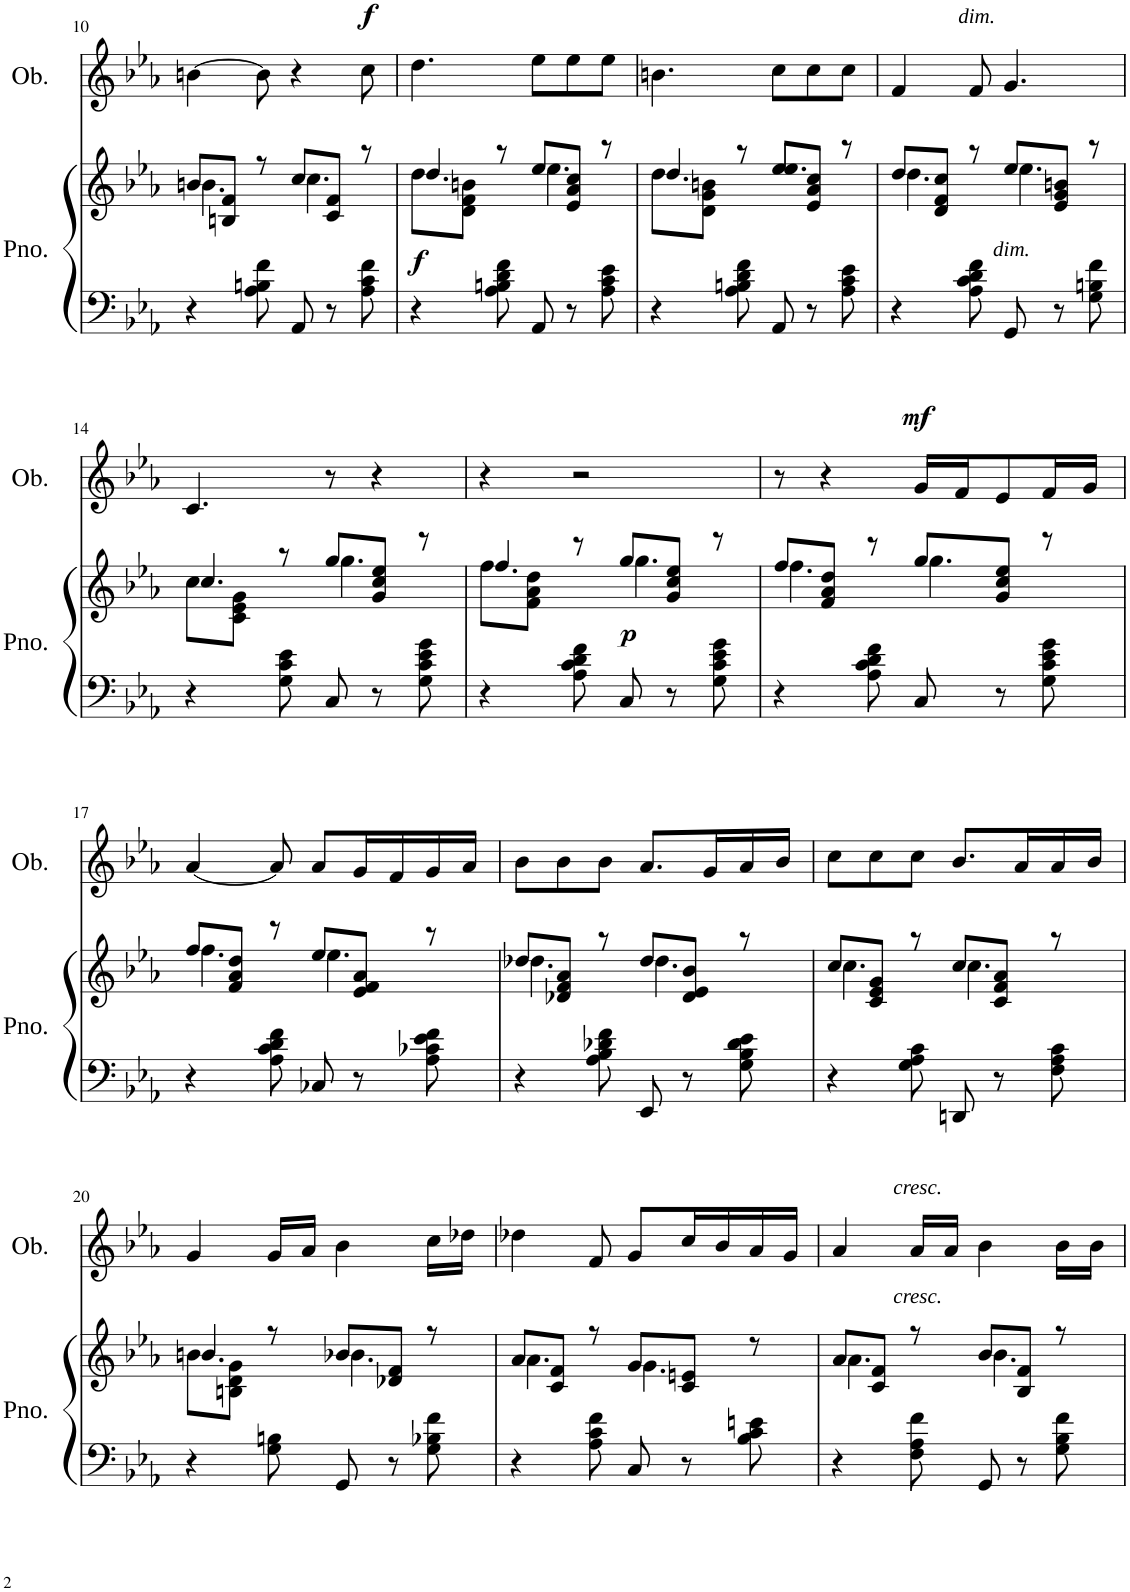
**kern	**kern	**dynam	**kern	**dynam
*part2	*part2	*part2	*part1	*part1
*staff3	*staff2	*staff2/3	*staff1	*staff1
*I"Piano	*	*	*I"オーボエ	*
*I'Pno.	*	*	*	*
!!LO:PB:g=z
*clefF4	*clefG2	*	*clefG2	*
*k[b-e-a-]	*k[b-e-a-]	*	*k[b-e-a-]	*
*M6/8	*M6/8	*	*M6/8	*
=10	=10	=10	=10	=10
*	*^	*	*	*
4r	8bn/L	4.bn\	.	[4bn\	.
.	8Bn/ 8f/J	.	.	.	.
8A-\ 8Bn\ 8f\	8r	.	.	8b\]	.
8AA-/	8cc/L	4.cc\	.	4r	.
8r	8c/ 8f/J	.	.	.	.
!	!	!	!	!	!LO:DY:a
8A-\ 8c\ 8f\	8r	.	.	8cc\	f
=11	=11	=11	=11	=11	=11
!	!	!	!LO:DY:a=2	!	!
4r	8dd\L	4.dd/	f	4.dd\	.
.	8d\ 8f\ 8bn\J	.	.	.	.
8A-\ 8Bn\ 8d\ 8f\	8r	.	.	.	.
8AA-/	8ee-/L	4.ee-\	.	8ee-\L	.
8r	8e-/ 8a-/ 8cc/J	.	.	8ee-\	.
8A-\ 8c\ 8e-\	8r	.	.	8ee-\J	.
=12	=12	=12	=12	=12	=12
4r	8dd\L	4.dd/	.	4.bn\	.
.	8d\ 8g\ 8bn\J	.	.	.	.
8A-\ 8Bn\ 8d\ 8f\	8r	.	.	.	.
8AA-/	8ee-/L	4.ee-/	.	8cc\L	.
8r	8e-/ 8a-/ 8cc/J	.	.	8cc\	.
8A-\ 8c\ 8e-\	8r	.	.	8cc\J	.
=13	=13	=13	=13	=13	=13
4r	8dd/L	4.dd\	.	4f/	.
.	8d/ 8f/ 8cc/J	.	.	.	.
!	!	!	!	!	!LO:DY:a
8A-\ 8c\ 8d\ 8f\	8r	.	.	8f/	other-dynamics
!	!	!	!LO:DY:a=2	!	!
8GG/	8ee-/L	4.ee-\	other-dynamics	4.g/	.
8r	8e-/ 8g/ 8bn/J	.	.	.	.
8G\ 8Bn\ 8f\	8r	.	.	.	.
!!LO:LB:g=z
=14	=14	=14	=14	=14	=14
4r	8cc\L	4.cc/	.	4.c/	.
.	8c\ 8e-\ 8g\J	.	.	.	.
8G\ 8c\ 8e-\	8r	.	.	.	.
8C/	8gg/L	4.gg\	.	8r	.
8r	8g/ 8cc/ 8ee-/J	.	.	4r	.
8G\ 8c\ 8e-\ 8g\	8r	.	.	.	.
=15	=15	=15	=15	=15	=15
4r	8ff\L	4.ff/	.	4r	.
.	8f\ 8a-\ 8dd\J	.	.	.	.
8A-\ 8c\ 8d\ 8f\	8r	.	.	2r	.
!	!	!	!LO:DY:a=2	!	!
8C/	8gg/L	4.gg\	p	.	.
8r	8g/ 8cc/ 8ee-/J	.	.	.	.
8G\ 8c\ 8e-\ 8g\	8r	.	.	.	.
=16	=16	=16	=16	=16	=16
4r	8ff/L	4.ff\	.	8r	.
.	8f/ 8a-/ 8dd/J	.	.	4r	.
8A-\ 8c\ 8d\ 8f\	8r	.	.	.	.
!	!	!	!	!	!LO:DY:a
8C/	8gg/L	4.gg\	.	16g/LL	mf
.	.	.	.	16f/J	.
8r	8g/ 8cc/ 8ee-/J	.	.	8e-/	.
8G\ 8c\ 8e-\ 8g\	8r	.	.	16f/L	.
.	.	.	.	16g/JJ	.
!!LO:LB:g=z
=17	=17	=17	=17	=17	=17
4r	8ff/L	4.ff\	.	[4a-/	.
.	8f/ 8a-/ 8dd/J	.	.	.	.
8A-\ 8c\ 8d\ 8f\	8r	.	.	8a-/]	.
8C-X/	8ee-/L	4.ee-\	.	8a-/L	.
8r	8e-/ 8f/ 8a-/J	.	.	16g/L	.
.	.	.	.	16f/	.
8A-\ 8c-X\ 8e-\ 8f\	8r	.	.	16g/	.
.	.	.	.	16a-/JJ	.
=18	=18	=18	=18	=18	=18
4r	8dd-X/L	4.dd-X\	.	8b-\L	.
.	8d-X/ 8f/ 8a-/J	.	.	8b-\	.
8A-\ 8B-\ 8d-X\ 8f\	8r	.	.	8b-\J	.
8EE-/	8dd-/L	4.dd-\	.	8.a-/L	.
8r	8d-/ 8e-/ 8b-/J	.	.	.	.
.	.	.	.	16g/L	.
8G\ 8B-\ 8d-\ 8e-\	8r	.	.	16a-/	.
.	.	.	.	16b-/JJ	.
=19	=19	=19	=19	=19	=19
4r	8cc/L	4.cc\	.	8cc\L	.
.	8c/ 8e-/ 8g/J	.	.	8cc\	.
8G\ 8A-\ 8c\	8r	.	.	8cc\J	.
8DDn/	8cc/L	4.cc\	.	8.b-/L	.
8r	8c/ 8f/ 8a-/J	.	.	.	.
.	.	.	.	16a-/L	.
8F\ 8A-\ 8c\	8r	.	.	16a-/	.
.	.	.	.	16b-/JJ	.
!!LO:LB:g=z
=20	=20	=20	=20	=20	=20
4r	8bn\L	4.bn/	.	4g/	.
.	8Bn\ 8d\ 8g\J	.	.	.	.
8G\ 8Bn\	8r	.	.	16g/LL	.
.	.	.	.	16a-/JJ	.
8GG/	8b-X/L	4.b-X\	.	4b-\	.
8r	8d-X/ 8f/J	.	.	.	.
8G\ 8B-X\ 8f\	8r	.	.	16cc\LL	.
.	.	.	.	16dd-X\JJ	.
=21	=21	=21	=21	=21	=21
4r	8a-/L	4.a-\	.	4dd-X\	.
.	8c/ 8f/J	.	.	.	.
8A-\ 8c\ 8f\	8r	.	.	8f/	.
8C/	8g/L	4.g\	.	8g/L	.
8r	8c/ 8en/J	.	.	16cc/L	.
.	.	.	.	16b-/	.
8B-\ 8c\ 8en\	8r	.	.	16a-/	.
.	.	.	.	16g/JJ	.
=22	=22	=22	=22	=22	=22
4r	8a-/L	4.a-\	.	4a-/	.
.	8c/ 8f/J	.	.	.	.
!	!	!	!LO:DY:a	!	!LO:DY:a
8F\ 8A-\ 8f\	8r	.	other-dynamics	16a-/LL	other-dynamics
.	.	.	.	16a-/JJ	.
8GG/	8b-/L	4.b-\	.	4b-\	.
8r	8B-/ 8f/J	.	.	.	.
8G\ 8B-\ 8f\	8r	.	.	16b-\LL	.
.	.	.	.	16b-\JJ	.
*	*v	*v	*	*	*
=	=	=	=	=
*-	*-	*-	*-	*-
